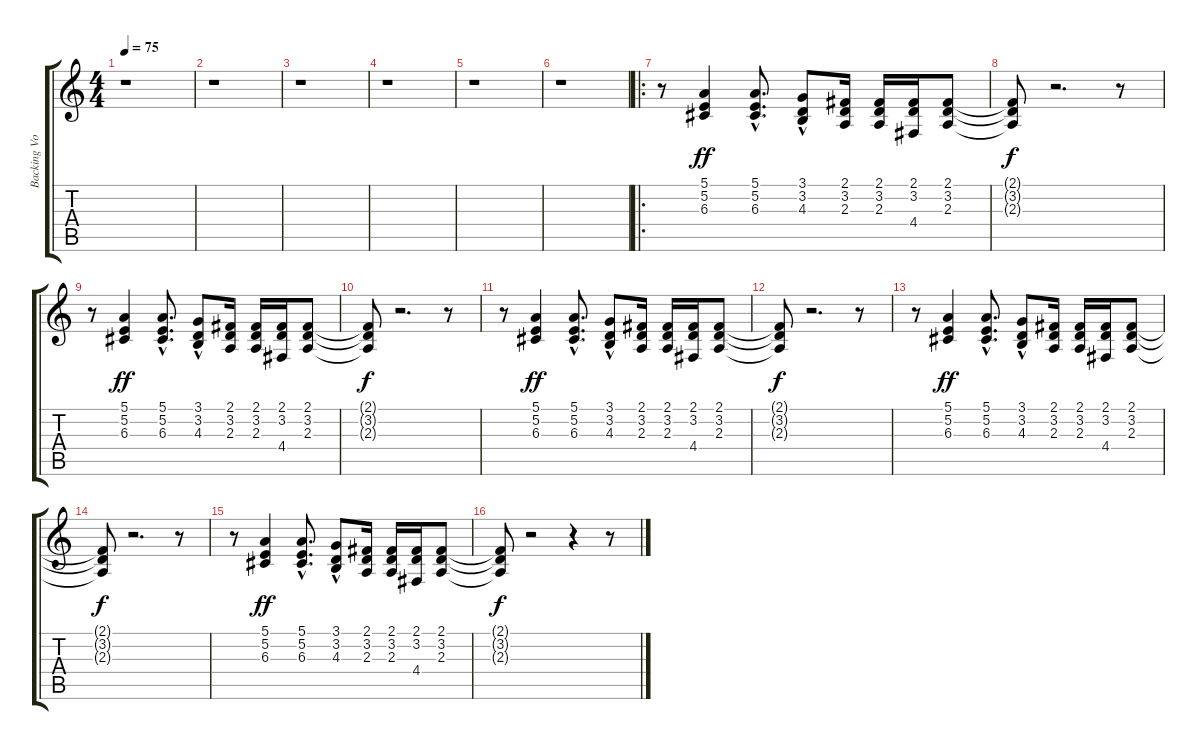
\track ("Backing Vocals" "Backing Vo") {instrument blownbottle}
\staff {score tabs}
\tuning (E4 B3 G3 D3 A2 E2) {hide}
\ts (4 4)
\tempo 75
\clef g2
\ks c
r.1{dy ff} |
r.1 |
r.1 |
r.1 |
r.1 |
r.1 |
\ro
r.8 (5.1 5.2 6.3).4 (5.1{hac} 5.2{hac} 6.3{hac}).8{d} (3.1 3.2{hac} 4.3).8 (2.1 3.2 2.3).16 (2.1 3.2 2.3).16 (2.1 3.2 4.4).16 (2.1 3.2 2.3).8 |
(2.1{t} 3.2{t} 2.3{t}).8{dy f} r.2{d} r.8 |
r.8 (5.1 5.2 6.3).4{dy ff} (5.1{hac} 5.2{hac} 6.3{hac}).8{d} (3.1 3.2{hac} 4.3).8 (2.1 3.2 2.3).16 (2.1 3.2 2.3).16 (2.1 3.2 4.4).16 (2.1 3.2 2.3).8 |
(2.1{t} 3.2{t} 2.3{t}).8{dy f} r.2{d} r.8 |
r.8 (5.1 5.2 6.3).4{dy ff} (5.1{hac} 5.2{hac} 6.3{hac}).8{d} (3.1 3.2{hac} 4.3).8 (2.1 3.2 2.3).16 (2.1 3.2 2.3).16 (2.1 3.2 4.4).16 (2.1 3.2 2.3).8 |
(2.1{t} 3.2{t} 2.3{t}).8{dy f} r.2{d} r.8 |
r.8 (5.1 5.2 6.3).4{dy ff} (5.1{hac} 5.2{hac} 6.3{hac}).8{d} (3.1 3.2{hac} 4.3).8 (2.1 3.2 2.3).16 (2.1 3.2 2.3).16 (2.1 3.2 4.4).16 (2.1 3.2 2.3).8 |
(2.1{t} 3.2{t} 2.3{t}).8{dy f} r.2{d} r.8 |
r.8 (5.1 5.2 6.3).4{dy ff} (5.1{hac} 5.2{hac} 6.3{hac}).8{d} (3.1 3.2{hac} 4.3).8 (2.1 3.2 2.3).16 (2.1 3.2 2.3).16 (2.1 3.2 4.4).16 (2.1 3.2 2.3).8 |
(2.1{t} 3.2{t} 2.3{t}).8{dy f} r.2 r.4 r.8
